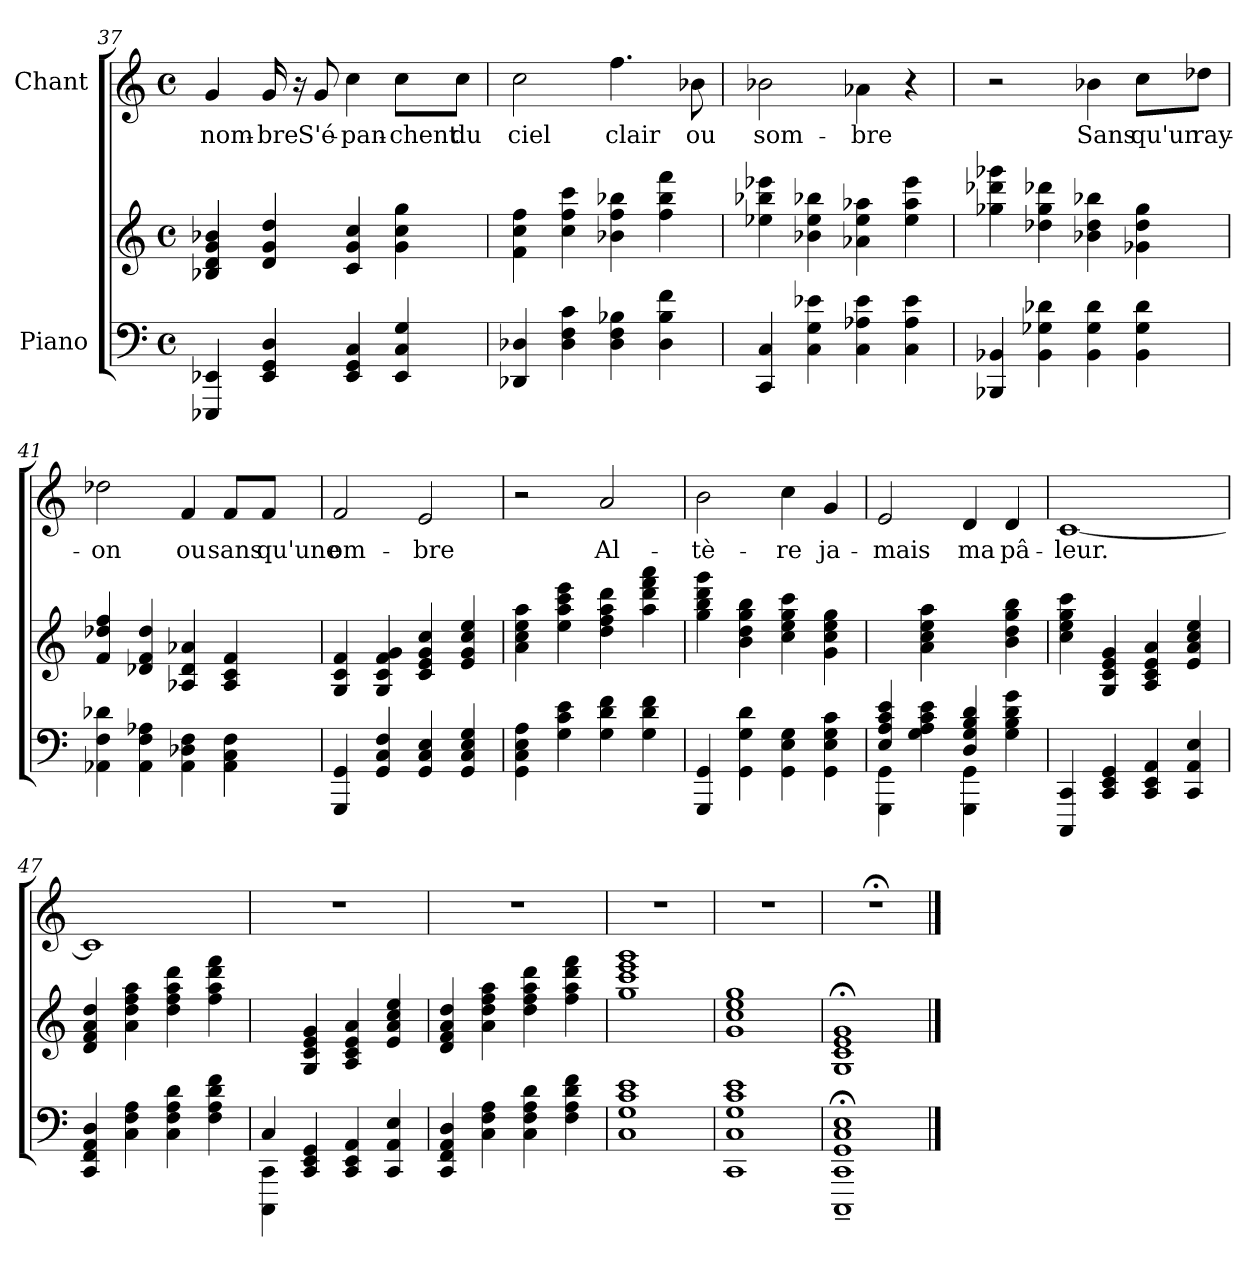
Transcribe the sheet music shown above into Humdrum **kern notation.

**kern	**kern	**kern	**text
*part2	*part2	*part1	*part1
*staff3	*staff2	*staff1	*staff1
*I"Piano	*	*I"Chant	*
*clefF4	*clefG2	*clefG2	*
*k[]	*k[]	*k[]	*
*C:	*C:	*C:	*
*M4/4	*M4/4	*M4/4	*
*met(c)	*met(c)	*met(c)	*
=37	=37	=37	=37
!	!	!	!LO:LY:b
4EEE-X/ 4EE-X/	4B-X/ 4d/ 4g/ 4b-X/	4g/	nom-
!	!	!	!LO:LY:b
4EE-/ 4GG/ 4D/	4d/ 4g/ 4dd/	16g/	-bre
.	.	16r	.
!	!	!	!LO:LY:b
.	.	8g/	S'é-
!	!	!	!LO:LY:b
4EE-/ 4GG/ 4C/	4c/ 4g/ 4cc/	4cc\	-pan-
!	!	!	!LO:LY:b
4EE-/ 4C/ 4G/	4g\ 4cc\ 4gg\	8cc\L	-chent
!	!	!	!LO:LY:b
.	.	8cc\J	du
=38	=38	=38	=38
!	!	!	!LO:LY:b
4DD-X/ 4D-X/	4f\ 4cc\ 4ff\	2cc\	ciel
4D-\ 4F\ 4c\	4cc\ 4ff\ 4ccc\	.	.
!	!	!	!LO:LY:b
4D-\ 4F\ 4B-X\	4b-X\ 4ff\ 4bb-X\	4.ff\	clair
4D-\ 4B-\ 4f\	4ff\ 4bb-\ 4fff\	.	.
!	!	!	!LO:LY:b
.	.	8b-X\	ou
=39	=39	=39	=39
!	!	!	!LO:LY:b
4CC/ 4C/	4ee-X\ 4bb-X\ 4eee-X\	2b-X\	som-
4C\ 4G\ 4e-X\	4b-X\ 4ee-\ 4bb-X\	.	.
!	!	!	!LO:LY:b
4C\ 4A-X\ 4e-\	4a-X\ 4ee-\ 4aa-X\	4a-X\	-bre
4C\ 4A-\ 4e-\	4ee-\ 4aa-\ 4eee-\	4r	.
=40	=40	=40	=40
4BBB-X/ 4BB-X/	4gg-X\ 4ddd-X\ 4ggg-X\	2r	.
4BB-\ 4G-X\ 4d-X\	4dd-X\ 4gg-\ 4ddd-X\	.	.
!	!	!	!LO:LY:b
4BB-\ 4G-\ 4d-\	4b-X\ 4dd-\ 4bb-X\	4b-X\	Sans
!	!	!	!LO:LY:b
4BB-\ 4G-\ 4d-\	4g-X\ 4dd-\ 4gg-\	8cc\L	qu'un
!	!	!	!LO:LY:b
.	.	8dd-X\J	ray-
!!LO:LB:g=z
=41	=41	=41	=41
!	!	!	!LO:LY:b
4AA-X\ 4F\ 4d-X\	4f/ 4dd-X/ 4ff/	2dd-X\	-on
4AA-\ 4F\ 4A-X\	4d-X/ 4f/ 4dd-/	.	.
!	!	!	!LO:LY:b
4AA-\ 4D-X\ 4F\	4A-X/ 4d-/ 4a-X/	4f/	ou
!	!	!	!LO:LY:b
4AA-\ 4C\ 4F\	4A-/ 4c/ 4f/	8f/L	sans
!	!	!	!LO:LY:b
.	.	8f/J	qu'une
=42	=42	=42	=42
!	!	!	!LO:LY:b
4GGG/ 4GG/	4G/ 4c/ 4f/	2f/	om-
4GG/ 4C/ 4F/	4G/ 4c/ 4f/ 4g/	.	.
!	!	!	!LO:LY:b
4GG/ 4C/ 4E/	4c/ 4e/ 4g/ 4cc/	2e/	-bre
4GG/ 4C/ 4E/ 4G/	4e/ 4g/ 4cc/ 4ee/	.	.
=43	=43	=43	=43
4GG\ 4C\ 4E\ 4A\	4a\ 4cc\ 4ee\ 4aa\	2r	.
4G\ 4c\ 4e\	4ee\ 4aa\ 4ccc\ 4eee\	.	.
!	!	!	!LO:LY:b
4G\ 4d\ 4f\	4dd\ 4ff\ 4aa\ 4ddd\	2a/	Al-
4G\ 4d\ 4f\	4aa\ 4ddd\ 4fff\ 4aaa\	.	.
=44	=44	=44	=44
!	!	!	!LO:LY:b
4GGG/ 4GG/	4gg\ 4bb\ 4ddd\ 4ggg\	2b\	-tè-
4GG\ 4G\ 4d\	4b\ 4dd\ 4gg\ 4bb\	.	.
!	!	!	!LO:LY:b
4GG\ 4E\ 4G\	4cc\ 4ee\ 4gg\ 4ccc\	4cc\	-re
!	!	!	!LO:LY:b
4GG\ 4E\ 4G\ 4c\	4g\ 4cc\ 4ee\ 4gg\	4g/	ja-
=45	=45	=45	=45
*^	*	*	*
!	!	!	!	!LO:LY:b
4E/ 4A/ 4c/ 4e/	4GGG\ 4GG\	4ryy	2e/	-mais
4ryy	4G\ 4A\ 4c\ 4e\	4a\ 4cc\ 4ee\ 4aa\	.	.
!	!	!	!	!LO:LY:b
4D/ 4G/ 4B/ 4d/	4GGG\ 4GG\	4ryy	4d/	ma
!	!	!	!	!LO:LY:b
4ryy	4G\ 4B\ 4d\ 4g\	4b\ 4dd\ 4gg\ 4bb\	4d/	pâ-
!!LO:LB:g=z
=46	=46	=46	=46	=46
!	!	!	!	!LO:LY:b
*v	*v	*	*	*
4CCC/ 4CC/	4cc\ 4ee\ 4gg\ 4ccc\	[<1c	-leur.
4CC/ 4EE/ 4GG/	4G/ 4c/ 4e/ 4g/	.	.
4CC/ 4EE/ 4AA/	4A/ 4c/ 4e/ 4a/	.	.
4CC/ 4AA/ 4E/	4e/ 4a/ 4cc/ 4ee/	.	.
=47	=47	=47	=47
4CC/ 4FF/ 4AA/ 4D/	4d/ 4f/ 4a/ 4dd/	1c]	.
4C\ 4F\ 4A\	4a\ 4dd\ 4ff\ 4aa\	.	.
4C\ 4F\ 4A\ 4d\	4dd\ 4ff\ 4aa\ 4ddd\	.	.
4F\ 4A\ 4d\ 4f\	4ff\ 4aa\ 4ddd\ 4fff\	.	.
=48	=48	=48	=48
*^	*	*	*
4C/	4CCC\ 4CC\	4ryy	1r	.
2.ryy	4CC/ 4EE/ 4GG/	4G/ 4c/ 4e/ 4g/	.	.
.	4CC/ 4EE/ 4AA/	4A/ 4c/ 4e/ 4a/	.	.
.	4CC/ 4AA/ 4E/	4e/ 4a/ 4cc/ 4ee/	.	.
*v	*v	*	*	*
=49	=49	=49	=49
4CC/ 4FF/ 4AA/ 4D/	4d/ 4f/ 4a/ 4dd/	1r	.
4C\ 4F\ 4A\	4a\ 4dd\ 4ff\ 4aa\	.	.
4C\ 4F\ 4A\ 4d\	4dd\ 4ff\ 4aa\ 4ddd\	.	.
4F\ 4A\ 4d\ 4f\	4ff\ 4aa\ 4ddd\ 4fff\	.	.
=50	=50	=50	=50
1C 1G 1c 1e	1gg 1ccc 1eee 1ggg	1r	.
=51	=51	=51	=51
1CC 1C 1G 1c 1e	1g 1cc 1ee 1gg	1r	.
=52	=52	=52	=52
1CCC;<~< 1CC;<~< 1GG;<~< 1C;<~< 1E;<~<	1G;< 1c;< 1e;< 1g;<	1r;<	.
==	==	==	==
*-	*-	*-	*-
